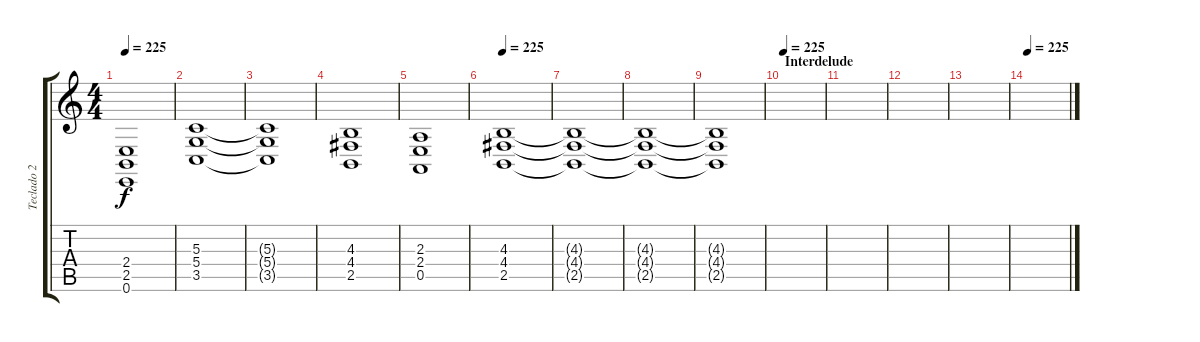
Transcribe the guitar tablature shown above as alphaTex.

\track ("Teclado 2" "Teclado 2") {instrument stringensemble1}
\staff {score tabs}
\tuning (E4 B3 G3 D3 A2 E2) {hide}
\ts (4 4)
\tempo 225
\clef g2
\ks c
(2.4 2.5 0.6).1{dy f} |
(5.3 5.4 3.5).1 |
(5.3{t} 5.4{t} 3.5{t}).1 |
(4.3 4.4 2.5).1 |
(2.3 2.4 0.5).1 |
\tempo 225
(4.3 4.4 2.5).1 |
(4.3{t} 4.4{t} 2.5{t}).1 |
(4.3{t} 4.4{t} 2.5{t}).1 |
(4.3{t} 4.4{t} 2.5{t}).1 |
\section ("" "Interdelude")
\tempo 225
|
|
|
|
\tempo 225
